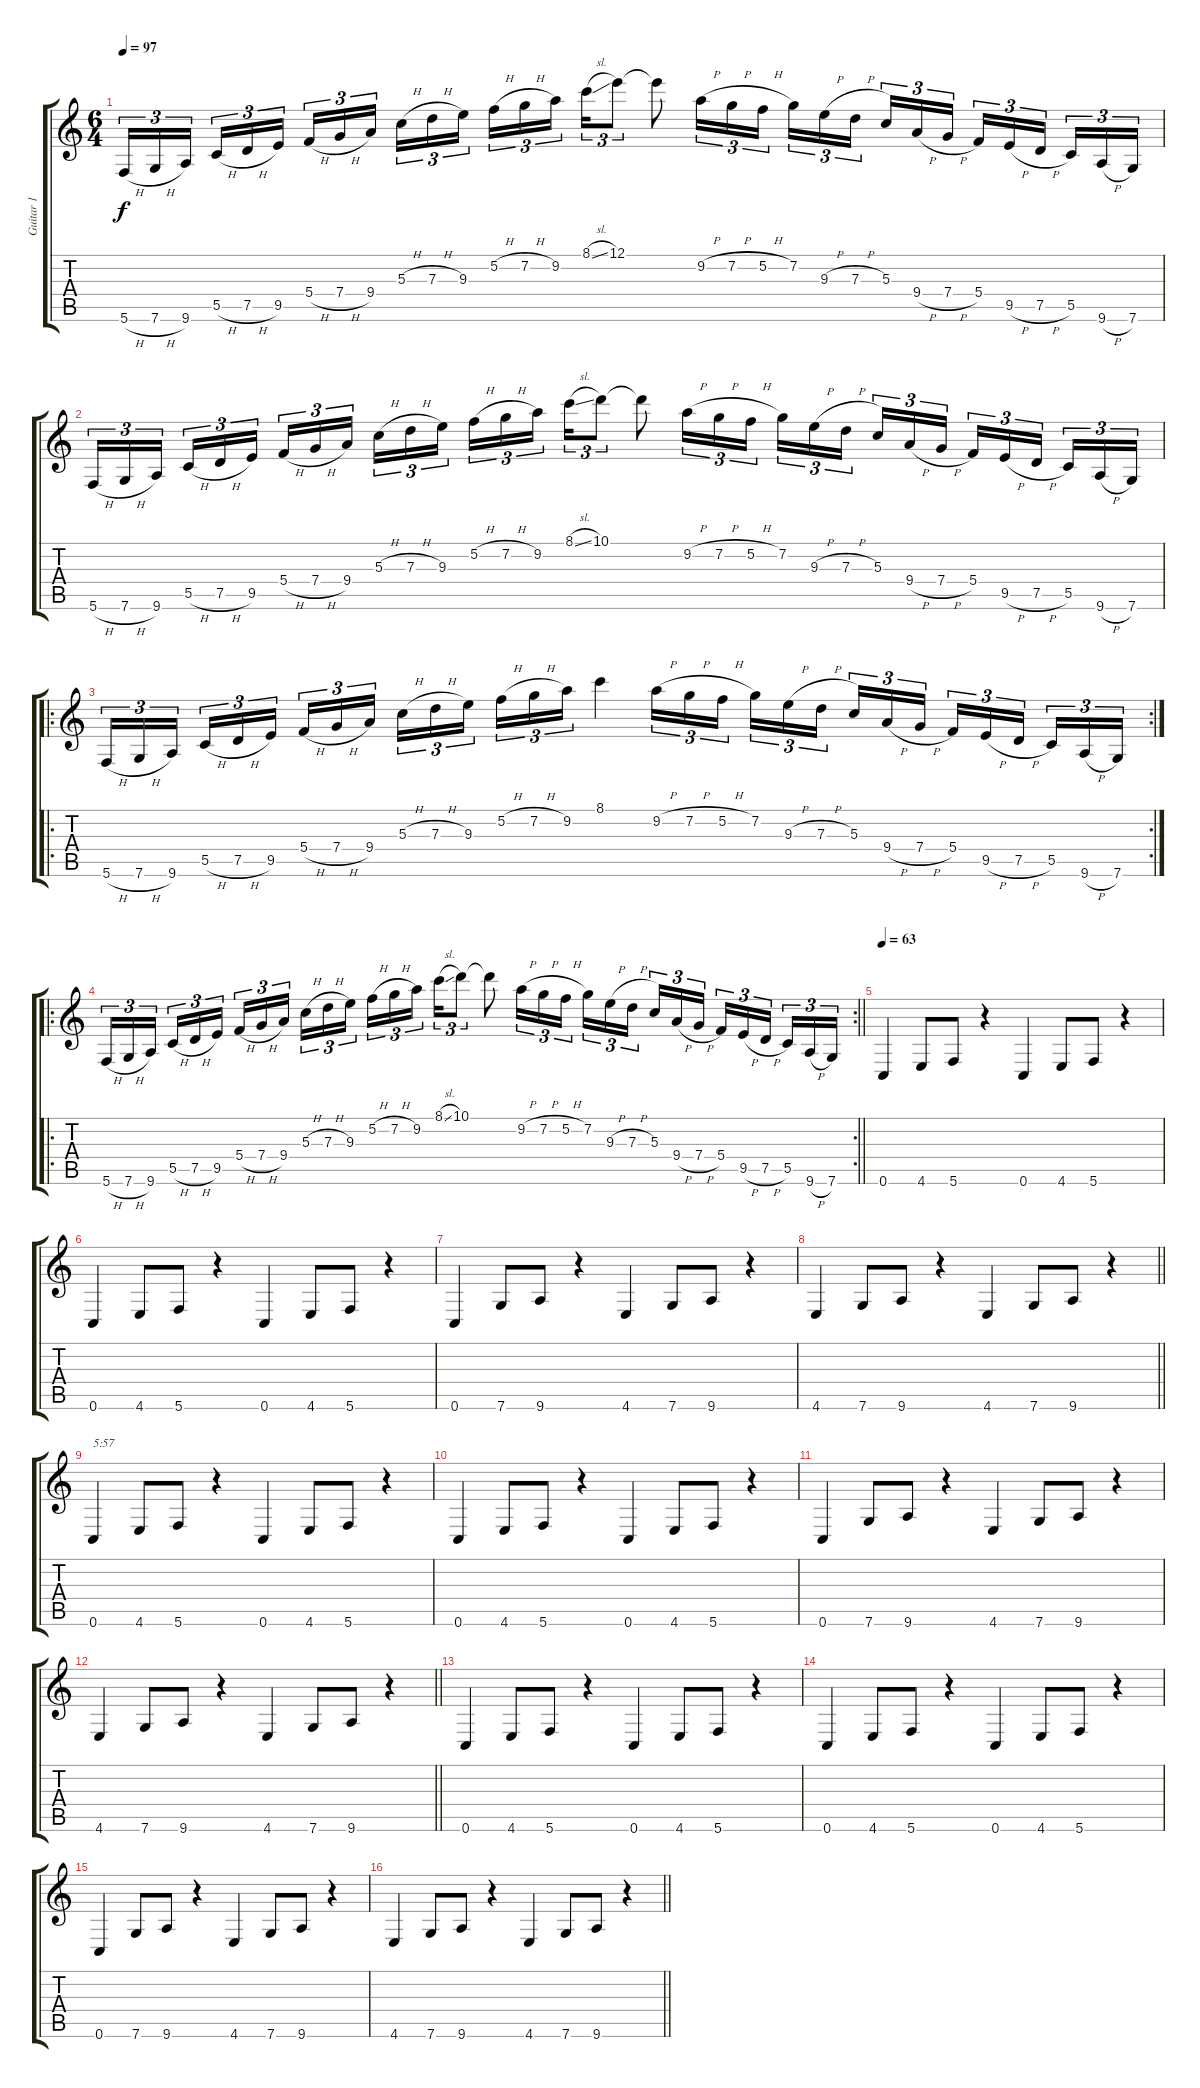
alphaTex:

\track ("Guitar 1" "Guitar 1") {instrument distortionguitar}
\staff {score tabs}
\tuning (E4 C4 G3 C3 G2 C2) {hide}
\ts (6 4)
\tempo 97
\clef g2
\ks c
5.6{h}.16{tu (3 2) dy f} 7.6{h}.16{tu (3 2)} 9.6.16{tu (3 2) beam splitsecondary} 5.5{h}.16{tu (3 2)} 7.5{h}.16{tu (3 2)} 9.5.16{tu (3 2) beam splitsecondary} 5.4{h}.16{tu (3 2)} 7.4{h}.16{tu (3 2)} 9.4.16{tu (3 2) beam split} 5.3{h}.16{tu (3 2)} 7.3{h}.16{tu (3 2)} 9.3.16{tu (3 2) beam splitsecondary} 5.2{h}.16{tu (3 2)} 7.2{h}.16{tu (3 2)} 9.2.16{tu (3 2) beam splitsecondary} 8.1{sl}.16{tu (3 2)} 12.1.8{tu (3 2)} 12.1{t}.8 9.2{h}.16{tu (3 2)} 7.2{h}.16{tu (3 2)} 5.2{h}.16{tu (3 2) beam splitsecondary} 7.2.16{tu (3 2)} 9.3{h}.16{tu (3 2)} 7.3{h}.16{tu (3 2) beam split} 5.3.16{tu (3 2)} 9.4{h}.16{tu (3 2)} 7.4{h}.16{tu (3 2) beam splitsecondary} 5.4.16{tu (3 2)} 9.5{h}.16{tu (3 2)} 7.5{h}.16{tu (3 2) beam splitsecondary} 5.5.16{tu (3 2)} 9.6{h}.16{tu (3 2)} 7.6.16{tu (3 2)} |
5.6{h}.16{tu (3 2)} 7.6{h}.16{tu (3 2)} 9.6.16{tu (3 2) beam splitsecondary} 5.5{h}.16{tu (3 2)} 7.5{h}.16{tu (3 2)} 9.5.16{tu (3 2) beam splitsecondary} 5.4{h}.16{tu (3 2)} 7.4{h}.16{tu (3 2)} 9.4.16{tu (3 2) beam split} 5.3{h}.16{tu (3 2)} 7.3{h}.16{tu (3 2)} 9.3.16{tu (3 2) beam splitsecondary} 5.2{h}.16{tu (3 2)} 7.2{h}.16{tu (3 2)} 9.2.16{tu (3 2) beam splitsecondary} 8.1{sl}.16{tu (3 2)} 10.1.8{tu (3 2)} 10.1{t}.8 9.2{h}.16{tu (3 2)} 7.2{h}.16{tu (3 2)} 5.2{h}.16{tu (3 2) beam splitsecondary} 7.2.16{tu (3 2)} 9.3{h}.16{tu (3 2)} 7.3{h}.16{tu (3 2) beam split} 5.3.16{tu (3 2)} 9.4{h}.16{tu (3 2)} 7.4{h}.16{tu (3 2) beam splitsecondary} 5.4.16{tu (3 2)} 9.5{h}.16{tu (3 2)} 7.5{h}.16{tu (3 2) beam splitsecondary} 5.5.16{tu (3 2)} 9.6{h}.16{tu (3 2)} 7.6.16{tu (3 2)} |
\ro
\rc 2
5.6{h}.16{tu (3 2)} 7.6{h}.16{tu (3 2)} 9.6.16{tu (3 2) beam splitsecondary} 5.5{h}.16{tu (3 2)} 7.5{h}.16{tu (3 2)} 9.5.16{tu (3 2) beam splitsecondary} 5.4{h}.16{tu (3 2)} 7.4{h}.16{tu (3 2)} 9.4.16{tu (3 2) beam split} 5.3{h}.16{tu (3 2)} 7.3{h}.16{tu (3 2)} 9.3.16{tu (3 2) beam splitsecondary} 5.2{h}.16{tu (3 2)} 7.2{h}.16{tu (3 2)} 9.2.16{tu (3 2)} 8.1.4 9.2{h}.16{tu (3 2)} 7.2{h}.16{tu (3 2)} 5.2{h}.16{tu (3 2) beam splitsecondary} 7.2.16{tu (3 2)} 9.3{h}.16{tu (3 2)} 7.3{h}.16{tu (3 2) beam split} 5.3.16{tu (3 2)} 9.4{h}.16{tu (3 2)} 7.4{h}.16{tu (3 2) beam splitsecondary} 5.4.16{tu (3 2)} 9.5{h}.16{tu (3 2)} 7.5{h}.16{tu (3 2) beam splitsecondary} 5.5.16{tu (3 2)} 9.6{h}.16{tu (3 2)} 7.6.16{tu (3 2)} |
\ro
\rc 2
\barLineRight lightlight
5.6{h}.16{tu (3 2)} 7.6{h}.16{tu (3 2)} 9.6.16{tu (3 2) beam splitsecondary} 5.5{h}.16{tu (3 2)} 7.5{h}.16{tu (3 2)} 9.5.16{tu (3 2) beam splitsecondary} 5.4{h}.16{tu (3 2)} 7.4{h}.16{tu (3 2)} 9.4.16{tu (3 2) beam split} 5.3{h}.16{tu (3 2)} 7.3{h}.16{tu (3 2)} 9.3.16{tu (3 2) beam splitsecondary} 5.2{h}.16{tu (3 2)} 7.2{h}.16{tu (3 2)} 9.2.16{tu (3 2) beam splitsecondary} 8.1{sl}.16{tu (3 2)} 10.1.8{tu (3 2)} 10.1{t}.8 9.2{h}.16{tu (3 2)} 7.2{h}.16{tu (3 2)} 5.2{h}.16{tu (3 2) beam splitsecondary} 7.2.16{tu (3 2)} 9.3{h}.16{tu (3 2)} 7.3{h}.16{tu (3 2) beam split} 5.3.16{tu (3 2)} 9.4{h}.16{tu (3 2)} 7.4{h}.16{tu (3 2) beam splitsecondary} 5.4.16{tu (3 2)} 9.5{h}.16{tu (3 2)} 7.5{h}.16{tu (3 2) beam splitsecondary} 5.5.16{tu (3 2)} 9.6{h}.16{tu (3 2)} 7.6.16{tu (3 2)} |
\tempo 63
0.6.4 4.6.8 5.6.8 r.4 0.6.4 4.6.8 5.6.8 r.4 |
0.6.4 4.6.8 5.6.8 r.4 0.6.4 4.6.8 5.6.8 r.4 |
0.6.4 7.6.8 9.6.8 r.4 4.6.4 7.6.8 9.6.8 r.4 |
\barLineRight lightlight
4.6.4 7.6.8 9.6.8 r.4 4.6.4 7.6.8 9.6.8 r.4 |
0.6.4{txt "5:57"} 4.6.8 5.6.8 r.4 0.6.4 4.6.8 5.6.8 r.4 |
0.6.4 4.6.8 5.6.8 r.4 0.6.4 4.6.8 5.6.8 r.4 |
0.6.4 7.6.8 9.6.8 r.4 4.6.4 7.6.8 9.6.8 r.4 |
\barLineRight lightlight
4.6.4 7.6.8 9.6.8 r.4 4.6.4 7.6.8 9.6.8 r.4 |
0.6.4 4.6.8 5.6.8 r.4 0.6.4 4.6.8 5.6.8 r.4 |
0.6.4 4.6.8 5.6.8 r.4 0.6.4 4.6.8 5.6.8 r.4 |
0.6.4 7.6.8 9.6.8 r.4 4.6.4 7.6.8 9.6.8 r.4 |
\barLineRight lightlight
4.6.4 7.6.8 9.6.8 r.4 4.6.4 7.6.8 9.6.8 r.4
